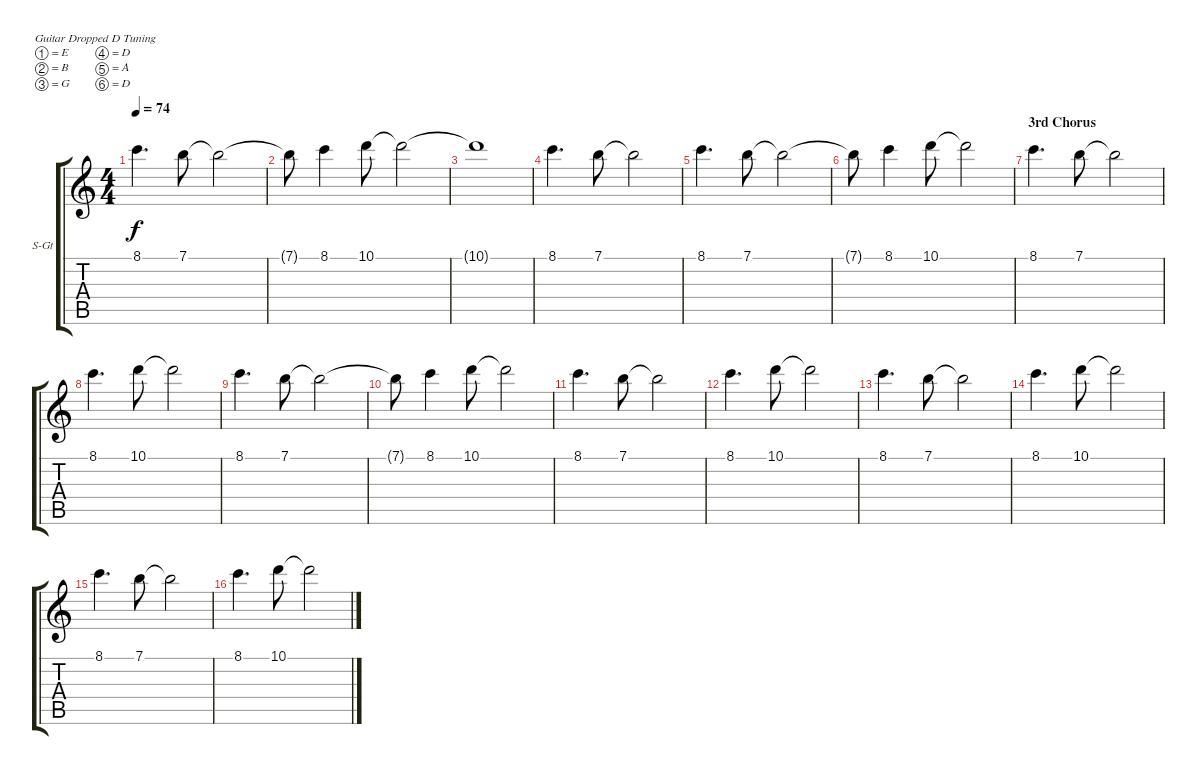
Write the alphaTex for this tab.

\bracketExtendMode groupsimilarinstruments
\firstSystemTrackNameOrientation horizontal
\otherSystemsTrackNameOrientation horizontal
\track ("Strings" "S-Gt") {instrument stringensemble1}
\staff {score tabs}
\tuning (E4 B3 G3 D3 A2 D2)
\displaytranspose 12
\ts (4 4)
\tempo 74
\clef g2
\ks c
8.1.4{d dy f} 7.1.8 7.1{t}.2 |
7.1{t}.8 8.1.4 10.1.8 10.1{t}.2 |
10.1{t}.1 |
8.1.4{d} 7.1.8 7.1{t}.2 |
8.1.4{d} 7.1.8 7.1{t}.2 |
7.1{t}.8 8.1.4 10.1.8 10.1{t}.2 |
\section ("" "3rd Chorus")
8.1.4{d} 7.1.8 7.1{t}.2 |
8.1.4{d} 10.1.8 10.1{t}.2 |
8.1.4{d} 7.1.8 7.1{t}.2 |
7.1{t}.8 8.1.4 10.1.8 10.1{t}.2 |
8.1.4{d} 7.1.8 7.1{t}.2 |
8.1.4{d} 10.1.8 10.1{t}.2 |
8.1.4{d} 7.1.8 7.1{t}.2 |
8.1.4{d} 10.1.8 10.1{t}.2 |
8.1.4{d} 7.1.8 7.1{t}.2 |
8.1.4{d} 10.1.8 10.1{t}.2
